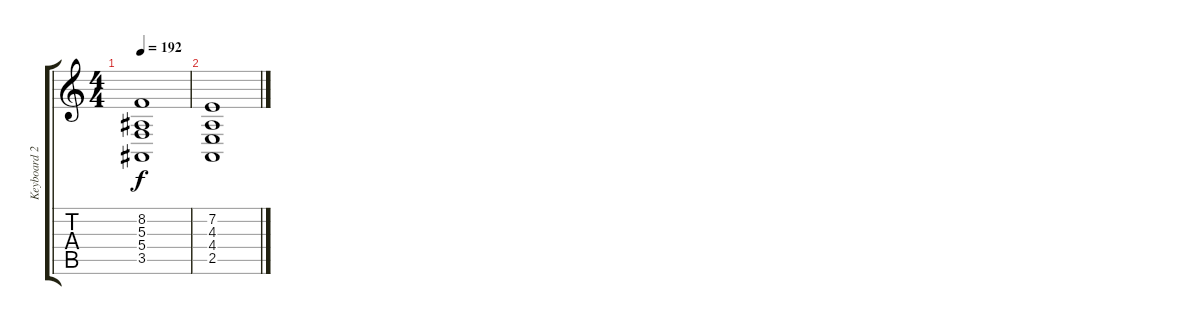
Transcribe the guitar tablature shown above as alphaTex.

\track ("Keyboard 2" "Keyboard 2") {instrument lead4chiff}
\staff {score tabs}
\tuning (D4 A3 F3 C3 G2 D2) {hide}
\ts (4 4)
\tempo 192
\clef g2
\ks c
(8.2 5.3 5.4 3.5).1{dy f instrument acousticgrandpiano} |
(7.2 4.3 4.4 2.5).1
